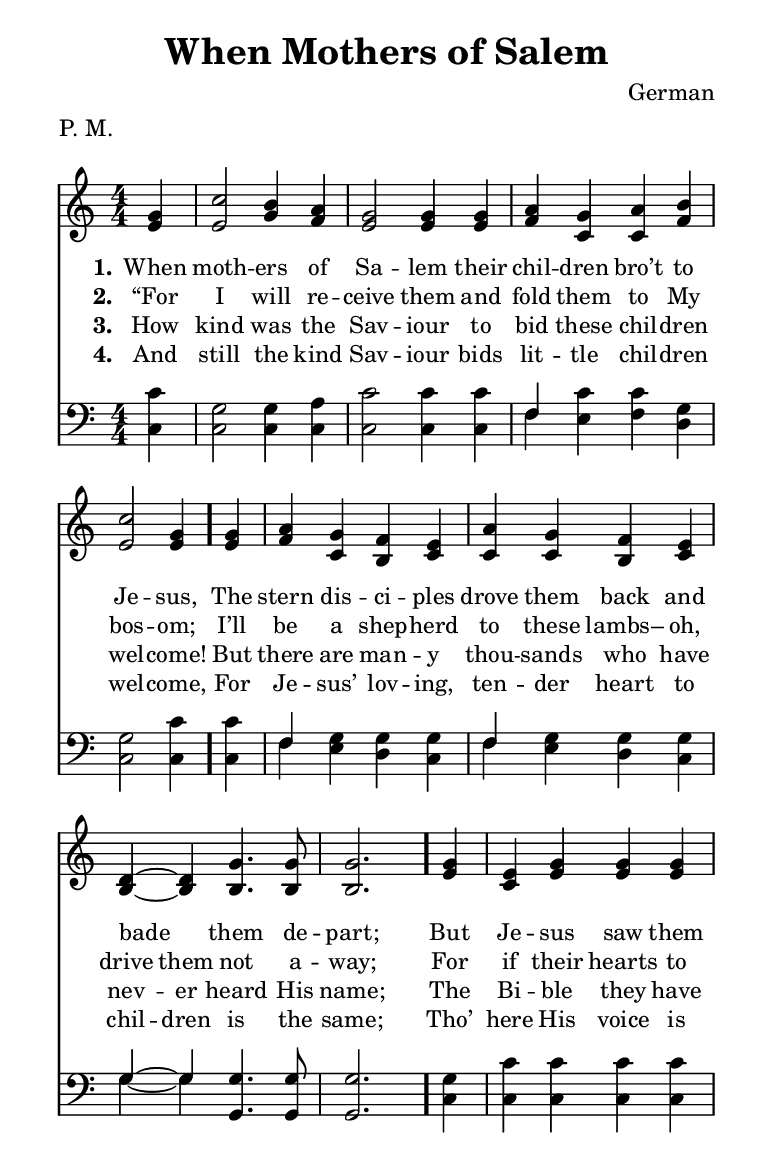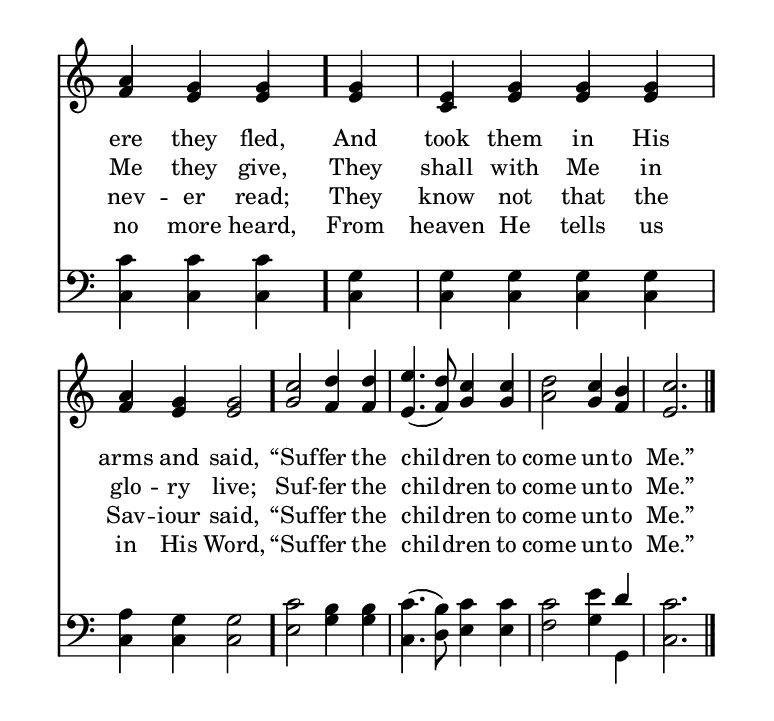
\include "common/global.ily"
\paper {
  \include "common/paper.ily"
  system-count = #(cond (is-eogsized 4) (#t #f))
}

\header{
  %children
  hymnnumber = "327"
  title = "When Mothers of Salem"
  tunename = "Benedictus"
  meter = "P. M."
  poet = ""
  composer = "German"
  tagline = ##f
}

global = {
  \include "common/overrides.ily"
  \override Staff.TimeSignature.style = #'numbered
  \time 4/4
  \override Score.MetronomeMark.transparent = ##t % hide all fermata changes too
  \tempo 4=100
  \key c \major
  \partial 4
  \autoBeamOff
}

notesSoprano = {
\global
\relative c'' {

  g4 | c2 b4 a | g2 g4 g | a g a b | c2 g4 \eogbreak
  g4 | a g f e | a g f e | d4 ~ d g4. g8 | g2. \eogbreak
  g4 | e g g g | a g g
  g4 | e g g g | a g g2 |
  c2 d4 d | e4.( d8) c4 c | d2 c4 b | c2.

  \bar "|."

}
}

notesAlto = {
\global
\relative e' {

  e4 | e2 g4 f | e2 e4 e | f c c f | e2 e4
  e4 | f c b c | c c b c | b ~ b b4. b8 | b2.
  e4 | c e e e | f e e
  e4 | c e e e | f e e2 |
  g2 f4 f | e4.( f8) g4 g | a2 g4 f | e2.

}
}

notesTenor = {
\global
\relative a {

  c4 | g2 g4 a | c2 c4 c | f, c' c g | g2 c4
  c4 | f, g g g | f g g g | g ~ g g4. g8 | g2.
  g4 | c c c c | c c c
  g4 | g g g g | a g g2 |
  c2 b4 b | c4.( b8) c4 c | c2 e4 d | c2.

}
}

notesBass = {
\global
\relative f {

  c4 | c2 c4 c | c2 c4 c | f e f d | c2 c4
  c4 | f e d c | f e d c | g' ~ g g,4. g8 | g2.
  c4 | c c c c | c c c
  c4 | c c c c | c c c2 |
  e2 g4 g | c,4.( d8) e4 e | f2 g4 g, | c2.

}
}

wordsA = \lyricmode {
\set stanza = "1."

When moth -- ers of Sa -- lem their chil -- dren bro’t to Je -- sus, \bar "."
The stern dis -- ci -- ples drove them back and bade them de -- part; \bar "."
But Je -- sus saw them ere they fled, \bar "."
And took them in His arms and said, \bar "."
“Suf -- fer the chil -- dren to come un -- to Me.” \bar "."

}

wordsB = \lyricmode {
\set stanza = "2."

“For I will re -- ceive them and fold them to My bos -- om;
I’ll be a shep -- herd to these lambs– oh, { \mon } drive them { \moff } not a -- way;
For if their hearts to Me they give,
They shall with Me in glo -- ry live;
Suf -- fer the chil -- dren to come un -- to Me.”

}

wordsC = \lyricmode {
\set stanza = "3."

How kind was the Sav -- iour to bid these chil -- dren wel -- come!
But there are man -- y thou -- sands who have { \mon } nev -- er { \moff } heard His name;
The Bi -- ble they have nev -- er read;
They know not that the Sav -- iour said,
“Suf -- fer the chil -- dren to come un -- to Me.”

}

wordsD = \lyricmode {
\set stanza = "4."

And still the kind Sav -- iour bids lit -- tle chil -- dren wel -- come,
For Je -- sus’ lov -- ing, ten -- der heart to { \mon } chil -- dren { \moff } is the same;
Tho’ here His voice is no more heard,
From heaven He tells us in His Word,
“Suf -- fer the chil -- dren to come un -- to Me.”

}

\score {
  \context ChoirStaff <<
    \context Staff = upper <<
      \set Staff.autoBeaming = ##f
      \set ChoirStaff.systemStartDelimiter = #'SystemStartBar
      \set ChoirStaff.printPartCombineTexts = ##f
      \partcombine #'(2 . 9) \notesSoprano \notesAlto
      \context NullVoice = sopranos { \voiceOne << \notesSoprano >> }
      \context NullVoice = altos { \voiceTwo << \notesAlto >> }
      \context Lyrics = one   \lyricsto sopranos \wordsA
      \context Lyrics = two   \lyricsto sopranos \wordsB
      \context Lyrics = three \lyricsto sopranos \wordsC
      \context Lyrics = four  \lyricsto sopranos \wordsD
    >>
    \context Staff = men <<
      \set Staff.autoBeaming = ##f
      \clef bass
      \set ChoirStaff.printPartCombineTexts = ##f
      \partcombine #'(2 . 9) \notesTenor \notesBass
      \context NullVoice = tenors { \voiceOne << \notesTenor >> }
      \context NullVoice = basses { \voiceTwo << \notesBass >> }
    >>
  >>
  \layout {
    \include "common/layout.ily"
  }
  \midi{
    \include "common/midi.ily"
  }
}

\version "2.19.49"  % necessary for upgrading to future LilyPond versions.

% vi:set et ts=2 sw=2 ai nocindent syntax=lilypond:
